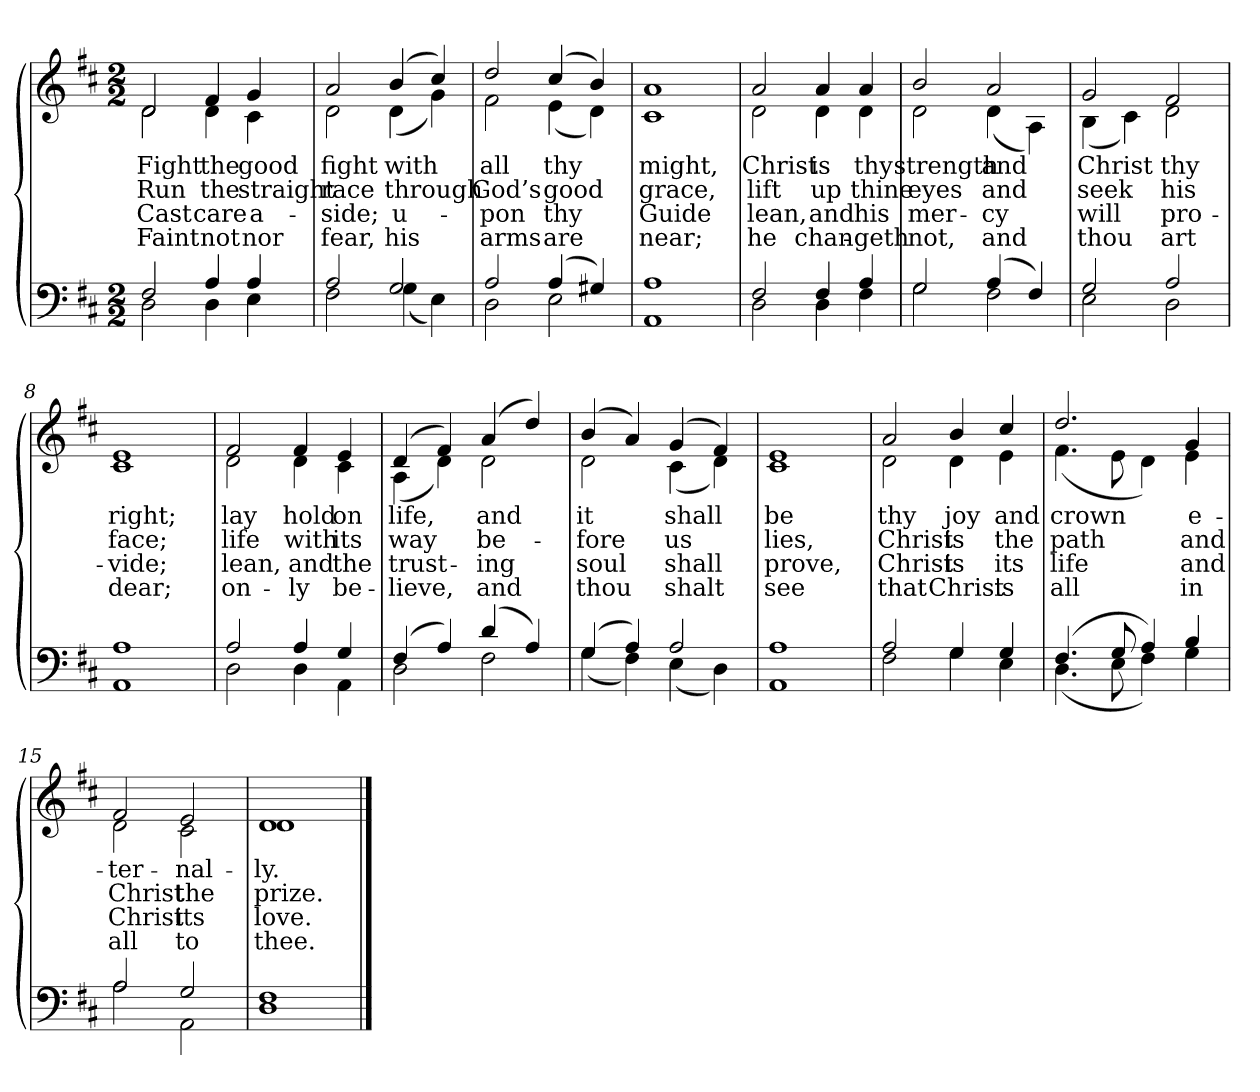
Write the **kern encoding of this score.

**kern	**kern	**text	**text	**text	**text
*part2	*part1	*part1	*part1	*part1	*part1
*staff2	*staff1	*staff1	*staff1	*staff1	*staff1
*clefF4	*clefG2	*	*	*	*
*k[f#c#]	*k[f#c#]	*	*	*	*
*M2/2	*M2/2	*	*	*	*
=1	=1	=1	=1	=1	=1
*^	*	*	*	*	*
!	!	!LO:TX:b:i:t=Verse	!	!	!	!
!	!	!	!LO:LY:b	!LO:LY:b	!LO:LY:b	!LO:LY:b
*	*	*^	*	*	*	*
2F#/	2D\	2d/	2d\	Fight	Run	Cast	Faint
!	!	!	!	!LO:LY:b	!LO:LY:b	!LO:LY:b	!LO:LY:b
4A/	4D\	4f#/	4d\	the	the	care	not
!	!	!	!	!LO:LY:b	!LO:LY:b	!LO:LY:b	!LO:LY:b
4A/	4E\	4g/	4c#\	good	straight	a-	nor
=2	=2	=2	=2	=2	=2	=2	=2
!	!	!	!	!LO:LY:b	!LO:LY:b	!LO:LY:b	!LO:LY:b
2A/	2F#\	2a/	2d\	fight	race	-side;	fear,
!	!	!	!	!LO:LY:b	!LO:LY:b	!LO:LY:b	!LO:LY:b
2G/	(<4G\	(>4b/	(<4d\	with	through	u-	his
.	4E\)	4cc#/)	4g\)	.	.	.	.
=3	=3	=3	=3	=3	=3	=3	=3
!	!	!	!	!LO:LY:b	!LO:LY:b	!LO:LY:b	!LO:LY:b
2A/	2D\	2dd/	2f#\	all	God’s	-pon	arms
!	!	!	!	!LO:LY:b	!LO:LY:b	!LO:LY:b	!LO:LY:b
(>4A/	2E\	(>4cc#/	(<4e\	thy	good	thy	are
4G#X/)	.	4b/)	4d\)	.	.	.	.
=4	=4	=4	=4	=4	=4	=4	=4
!	!	!	!	!LO:LY:b	!LO:LY:b	!LO:LY:b	!LO:LY:b
1A	1AA	1a	1c#	might,	grace,	Guide	near;
!!LO:LB:g=z	!!
=5	=5	=5	=5	=5	=5	=5	=5
!	!	!	!	!LO:LY:b	!LO:LY:b	!LO:LY:b	!LO:LY:b
2F#/	2D\	2a/	2d\	Christ	lift	lean,	he
!	!	!	!	!LO:LY:b	!LO:LY:b	!LO:LY:b	!LO:LY:b
4F#/	4D\	4a/	4d\	is	up	and	chan-
!	!	!	!	!LO:LY:b	!LO:LY:b	!LO:LY:b	!LO:LY:b
4A/	4F#\	4a/	4d\	thy	thine	his	-geth
=6	=6	=6	=6	=6	=6	=6	=6
!	!	!	!	!LO:LY:b	!LO:LY:b	!LO:LY:b	!LO:LY:b
2G/	2G\	2b/	2d\	strength	eyes	mer-	not,
!	!	!	!	!LO:LY:b	!LO:LY:b	!LO:LY:b	!LO:LY:b
(>4A/	2F#\	2a/	(<4d\	and	and	-cy	and
4F#/)	.	.	4A\)	.	.	.	.
=7	=7	=7	=7	=7	=7	=7	=7
!	!	!	!	!LO:LY:b	!LO:LY:b	!LO:LY:b	!LO:LY:b
2G/	2E\	2g/	(<4B\	Christ	seek	will	thou
.	.	.	4c#\)	.	.	.	.
!	!	!	!	!LO:LY:b	!LO:LY:b	!LO:LY:b	!LO:LY:b
2A/	2D\	2f#/	2d\	thy	his	pro-	art
=8	=8	=8	=8	=8	=8	=8	=8
!	!	!	!	!LO:LY:b	!LO:LY:b	!LO:LY:b	!LO:LY:b
1A	1AA	1e	1c#	right;	face;	-vide;	dear;
!!LO:LB:g=z	!!
=9	=9	=9	=9	=9	=9	=9	=9
!	!	!	!	!LO:LY:b	!LO:LY:b	!LO:LY:b	!LO:LY:b
2A/	2D\	2f#/	2d\	lay	life	lean,	on-
!	!	!	!	!LO:LY:b	!LO:LY:b	!LO:LY:b	!LO:LY:b
4A/	4D\	4f#/	4d\	hold	with	and	-ly
!	!	!	!	!LO:LY:b	!LO:LY:b	!LO:LY:b	!LO:LY:b
4G/	4AA\	4e/	4c#\	on	its	the	be-
=10	=10	=10	=10	=10	=10	=10	=10
!	!	!	!	!LO:LY:b	!LO:LY:b	!LO:LY:b	!LO:LY:b
(>4F#/	2D\	(>4d/	(<4A\	life,	way	trust-	-lieve,
4A/)	.	4f#/)	4d\)	.	.	.	.
!	!	!	!	!LO:LY:b	!LO:LY:b	!LO:LY:b	!LO:LY:b
(>4d/	2F#\	(>4a/	2d\	and	be-	-ing	and
4A/)	.	4dd/)	.	.	.	.	.
=11	=11	=11	=11	=11	=11	=11	=11
!	!	!	!	!LO:LY:b	!LO:LY:b	!LO:LY:b	!LO:LY:b
(>4G/	(<4G\	(>4b/	2d\	it	-fore	soul	thou
4A/)	4F#\)	4a/)	.	.	.	.	.
!	!	!	!	!LO:LY:b	!LO:LY:b	!LO:LY:b	!LO:LY:b
2A/	(<4E\	(>4g/	(<4c#\	shall	us	shall	shalt
.	4D\)	4f#/)	4d\)	.	.	.	.
=12	=12	=12	=12	=12	=12	=12	=12
!	!	!	!	!LO:LY:b	!LO:LY:b	!LO:LY:b	!LO:LY:b
1A	1AA	1e	1c#	be	lies,	prove,	see
!!LO:LB:g=z	!!
=13	=13	=13	=13	=13	=13	=13	=13
!	!	!	!	!LO:LY:b	!LO:LY:b	!LO:LY:b	!LO:LY:b
2A/	2F#\	2a/	2d\	thy	Christ	Christ	that
!	!	!	!	!LO:LY:b	!LO:LY:b	!LO:LY:b	!LO:LY:b
4G/	4G\	4b/	4d\	joy	is	is	Christ
!	!	!	!	!LO:LY:b	!LO:LY:b	!LO:LY:b	!LO:LY:b
4G/	4E\	4cc#/	4e\	and	the	its	is
=14	=14	=14	=14	=14	=14	=14	=14
!	!	!	!	!LO:LY:b	!LO:LY:b	!LO:LY:b	!LO:LY:b
(>4.F#/	(<4.D\	2.dd/	(<4.f#\	crown	path	life	all
8G/	8E\	.	8e\	.	.	.	.
4A/)	4F#\)	.	4d\)	.	.	.	.
!	!	!	!	!LO:LY:b	!LO:LY:b	!LO:LY:b	!LO:LY:b
4B/	4G\	4g/	4e\	e-	and	and	in
=15	=15	=15	=15	=15	=15	=15	=15
!	!	!	!	!LO:LY:b	!LO:LY:b	!LO:LY:b	!LO:LY:b
2A/	2A\	2f#/	2d\	-ter-	Christ	Christ	all
!	!	!	!	!LO:LY:b	!LO:LY:b	!LO:LY:b	!LO:LY:b
2G/	2AA\	2e/	2c#\	-nal-	the	its	to
=16	=16	=16	=16	=16	=16	=16	=16
!	!	!	!	!LO:LY:b	!LO:LY:b	!LO:LY:b	!LO:LY:b
1F#	1D	1d	1d	-ly.	prize.	love.	thee.
*v	*v	*	*	*	*	*	*
*	*v	*v	*	*	*	*
==	==	==	==	==	==
*-	*-	*-	*-	*-	*-
